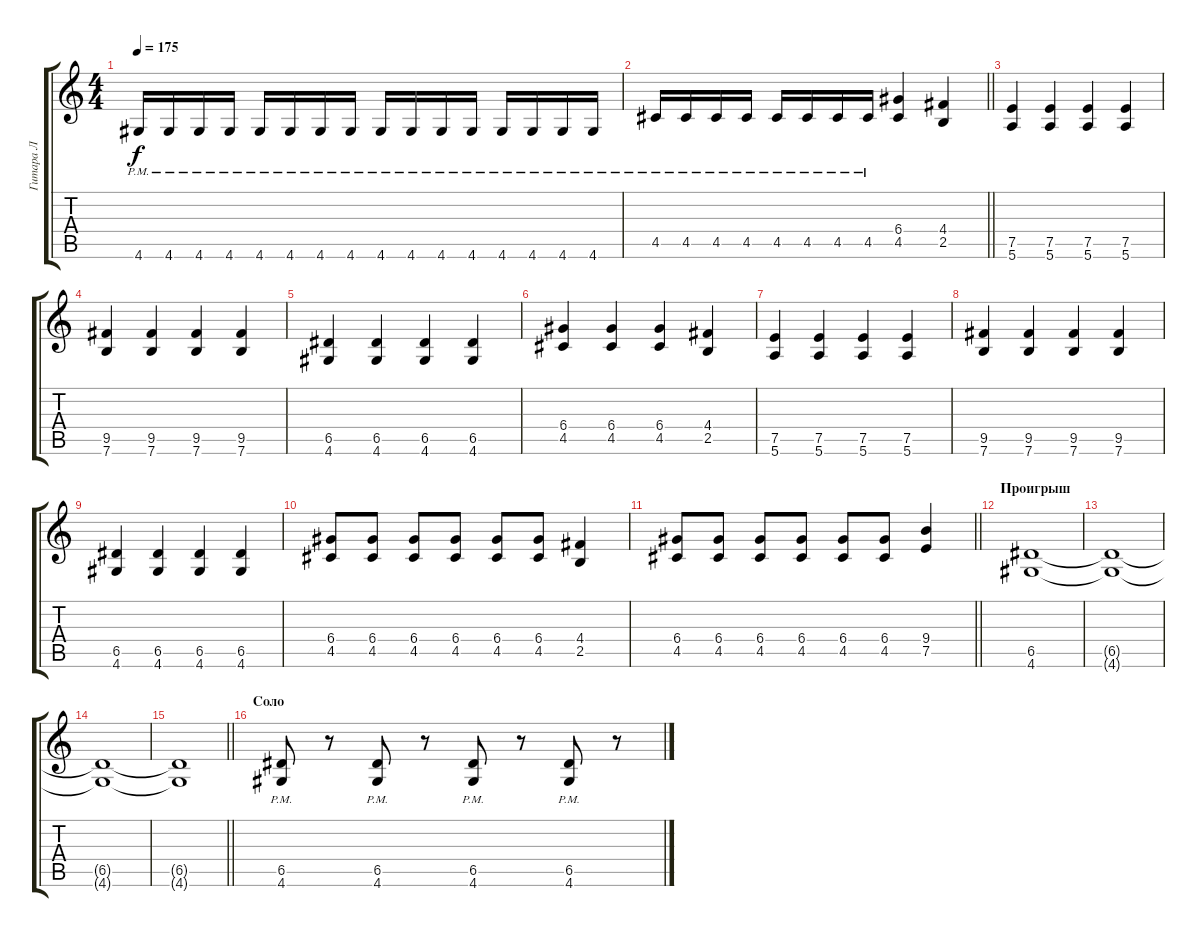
\track ("Гитара Л" "Гитара Л") {instrument distortionguitar}
\staff {score tabs}
\tuning (E4 B3 G3 D3 A2 E2) {hide}
\ts (4 4)
\tempo 175
\clef g2
\ks c
4.6{pm}.16{dy f} 4.6{pm}.16 4.6{pm}.16 4.6{pm}.16 4.6{pm}.16 4.6{pm}.16 4.6{pm}.16 4.6{pm}.16 4.6{pm}.16 4.6{pm}.16 4.6{pm}.16 4.6{pm}.16 4.6{pm}.16 4.6{pm}.16 4.6{pm}.16 4.6{pm}.16 |
\barLineRight lightlight
4.5{pm}.16 4.5{pm}.16 4.5{pm}.16 4.5{pm}.16 4.5{pm}.16 4.5{pm}.16 4.5{pm}.16 4.5{pm}.16 (6.4 4.5).4 (4.4 2.5).4 |
\section ("" " ")
(7.5 5.6).4 (7.5 5.6).4 (7.5 5.6).4 (7.5 5.6).4 |
(9.5 7.6).4 (9.5 7.6).4 (9.5 7.6).4 (9.5 7.6).4 |
(6.5 4.6).4 (6.5 4.6).4 (6.5 4.6).4 (6.5 4.6).4 |
(6.4 4.5).4 (6.4 4.5).4 (6.4 4.5).4 (4.4 2.5).4 |
(7.5 5.6).4 (7.5 5.6).4 (7.5 5.6).4 (7.5 5.6).4 |
(9.5 7.6).4 (9.5 7.6).4 (9.5 7.6).4 (9.5 7.6).4 |
(6.5 4.6).4 (6.5 4.6).4 (6.5 4.6).4 (6.5 4.6).4 |
(6.4 4.5).8 (6.4 4.5).8 (6.4 4.5).8 (6.4 4.5).8 (6.4 4.5).8 (6.4 4.5).8 (4.4 2.5).4 |
\barLineRight lightlight
(6.4 4.5).8 (6.4 4.5).8 (6.4 4.5).8 (6.4 4.5).8 (6.4 4.5).8 (6.4 4.5).8 (9.4 7.5).4 |
\section ("" "Проигрыш")
(6.5 4.6).1 |
(6.5{t} 4.6{t}).1 |
(6.5{t} 4.6{t}).1 |
\barLineRight lightlight
(6.5{t} 4.6{t}).1 |
\section ("" "Соло")
(6.5{pm} 4.6{pm}).8 r.8 (6.5{pm} 4.6{pm}).8 r.8 (6.5{pm} 4.6{pm}).8 r.8 (6.5{pm} 4.6{pm}).8 r.8
